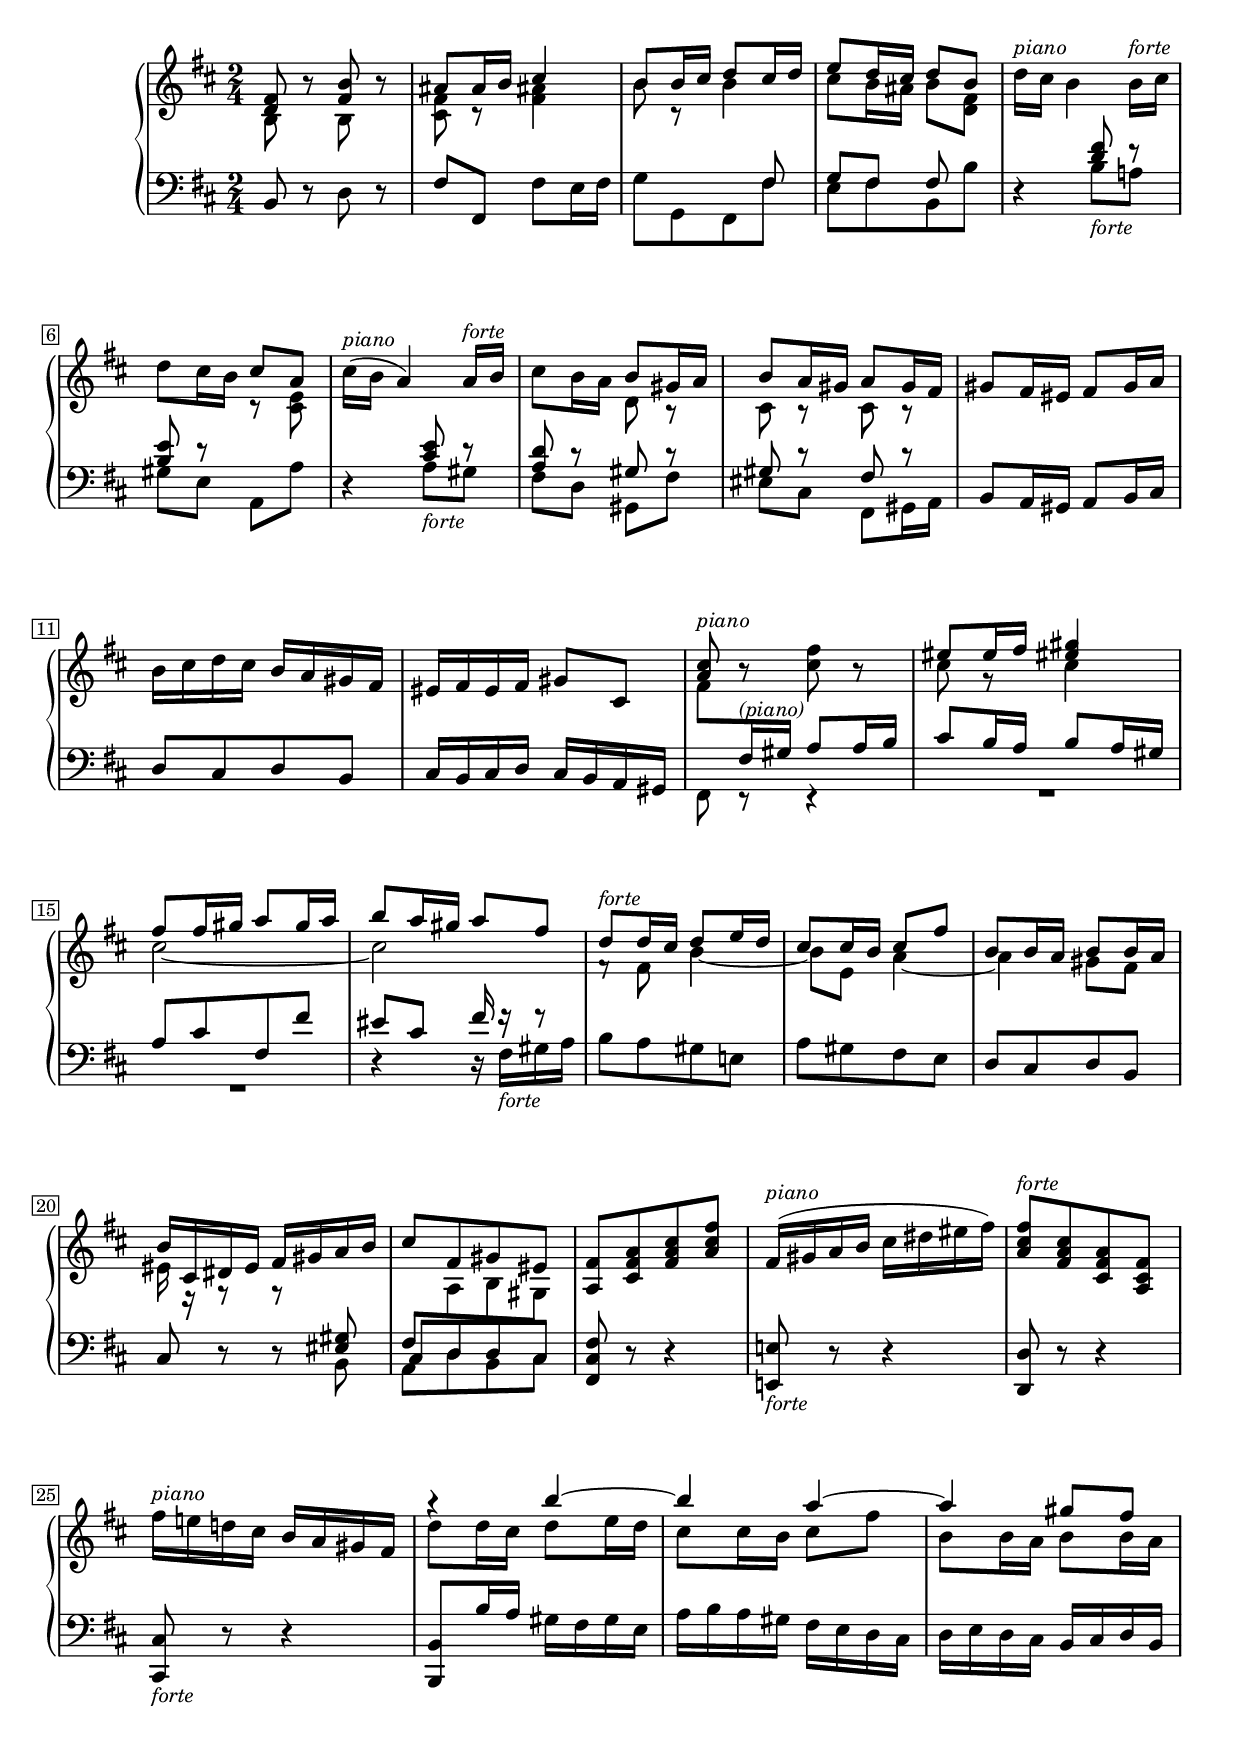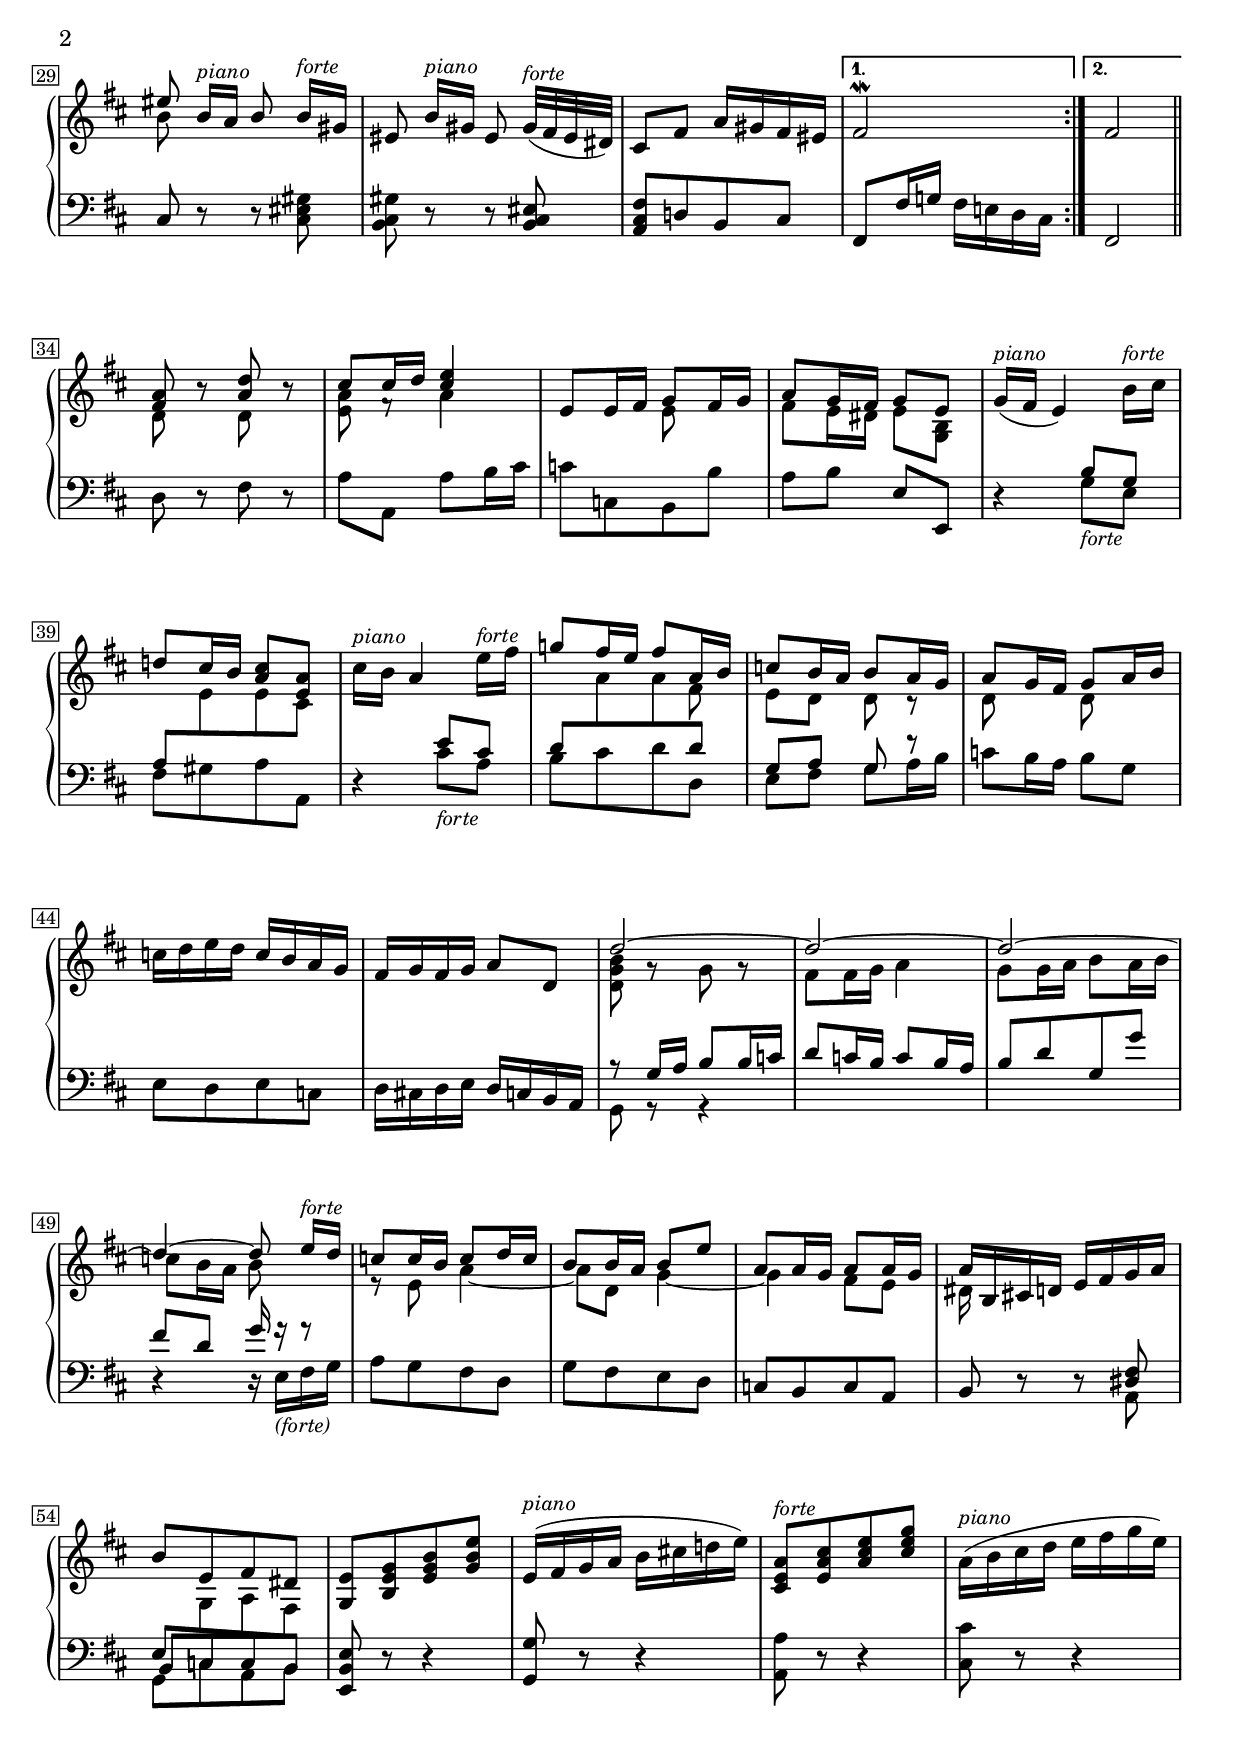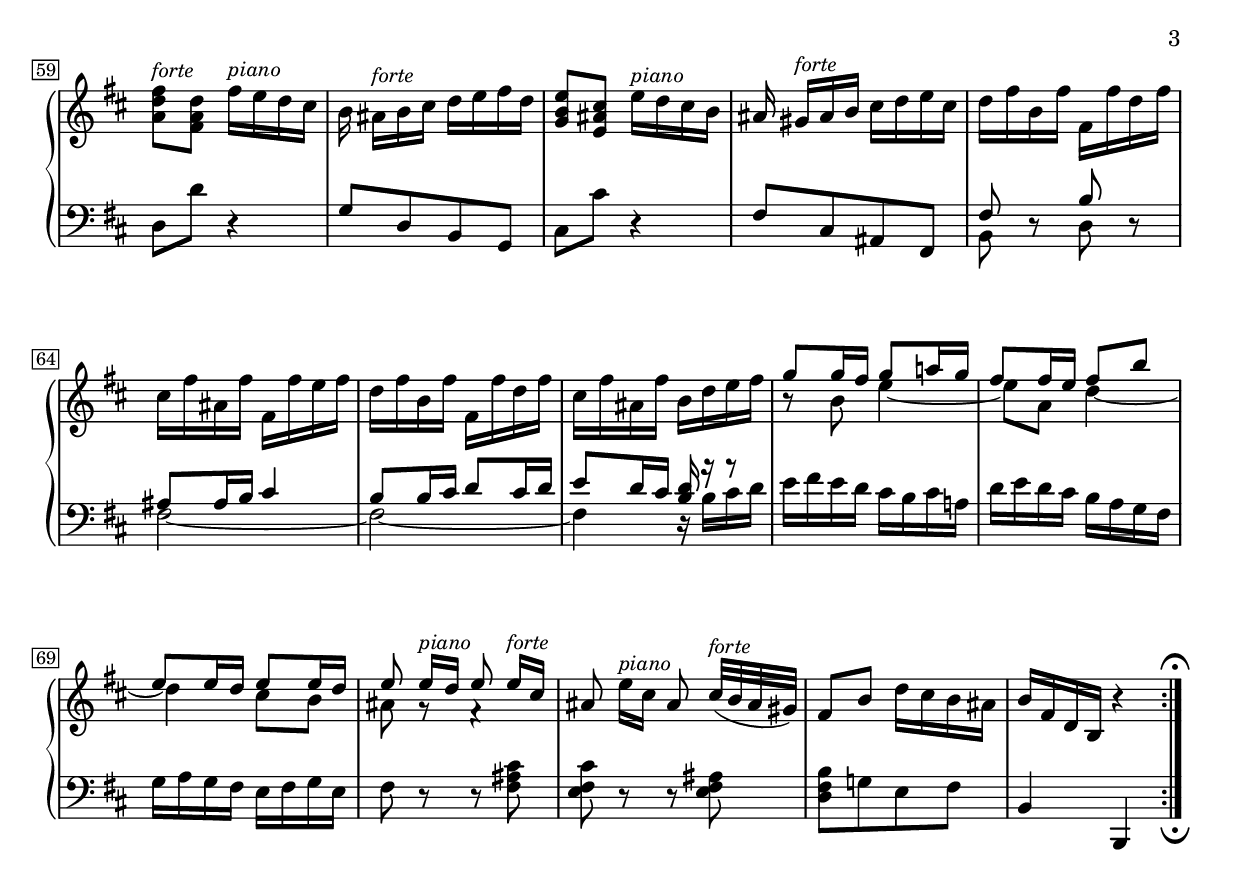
Global = {
  \key b \minor
  \time 2/4
  \include "../global.ly"
}

piano = \markup { "piano" }
forte = \markup { "forte" }

Soprano = \context Voice = "one" \relative c' {
  \voiceOne
  \label #'Echo
  \stemUp\tieUp
  \override MultiMeasureRest.staff-position = #0
  \override Rest.staff-position = #0
  \repeat volta 2 {
  %1
  | <d fis>8 r <fis b> r
  | ais ais16 b cis4
  | b8 b16 cis d8 cis16 d
  | e8 d16 cis d8 b
  %5
  | \stemNeutral d16^\piano cis b4 b16^\forte cis
  | d8 cis16 b \stemUp cis8 a
  | \stemNeutral cis16(^\piano b a4) a16^\forte b
  | cis8 b16 a \stemUp b8 gis16 a
  | b8 a16 gis a8 gis16 fis
  %10
  | \stemNeutral gis8 fis16 eis fis8 gis16 a
  | b cis d cis b a gis fis
  | eis fis eis fis gis8 cis,
  | \once\stemUp <a' cis>8^\piano r_\markup { \raise #3.5  "(piano)" } <cis fis> r
  | \stemUp eis eis16 fis <eis! gis>4
  %15
  | fis8 fis16 gis a8 gis16 a
  | b8 a16 gis a8 fis
  | d8^\forte d16 cis d8 e16 d
  | cis8 cis16 b cis8 fis
  | b,8 b16 a b8 b16 a
  %20
  | b cis, dis eis fis gis a b
  | cis8[ fis, gis eis]
  | \stemNeutral <a, fis'>[ <cis fis a> <fis a cis> <a cis fis>]
  | fis16^\piano( gis a b cis dis eis fis)
  | <a, cis fis>8[^\forte <fis a cis> <cis fis a> <a cis fis>]
  %25
  | fis''16^\piano e! d! cis b a gis fis
  | \stemUp a'4\rest b~
  | b a~
  | a gis8 fis
  | eis b16[^\piano a] b8 b16[^\forte gis]
  %30
  | eis8 b'16[^\piano gis] eis8 gis32^\forte[_( fis eis dis])
  | cis8 fis a16 gis fis eis
    \alternative {
      { fis2\mordent }
      { fis2 }
    }
    \bar "||"
  }
  \break
  \repeat volta 2 {
  | <fis a>8 r <a d> r
  %35
  | cis8 cis16 d <cis e>4
  | e,8 e16 fis g8 fis16 g
  | a8 g16 fis g8 e
  | \stemNeutral\slurNeutral g16(^\piano fis e4) b'16^\forte cis
  | \stemUp d!8 cis16 b <a cis>8 <e a>
  %40
  | \stemNeutral cis'16^\piano b a4 e'16^\forte fis
  | \stemUp g!8 fis16 e fis8 a,16 b
  | c8 b16 a b8 a16 g
  | a8 g16 fis g8 a16 b
  | \stemNeutral c! d e d c b a g
  %45
  | fis g fis g a8 d,
  | \stemUp d'2~
  | d~
  | d~
  | d4~ d8 e16[^\forte d]
  %50
  | c!8 c16 b c8 d16 c
  | b8 b16 a b8 e
  | a, a16 g a8 a16 g
  | a b, cis! d e fis g a
  | b8[ e, fis dis]
  %55
  | <g, e'>[ <b e g> <e g b> <g b e>]
  | \stemNeutral e16(^\piano fis g a b cis! d! e)
  | <cis, e a>8[^\forte <e a cis> <a cis e> <cis e g>]
  | a16(^\piano b cis d e fis g e)
  | <a, d fis>8^\forte <fis a d> fis'16^\piano e d cis
  %60
  | b ais[^\forte b cis] d e fis d
  | <g, b e>8 <e ais cis> e'16^\piano d cis b
  | ais gis[^\forte ais b] cis d e cis
  | d fis b, fis' fis, fis' d fis
  | cis fis ais, fis' fis, fis' e fis
  %65
  | d fis b, fis' fis, fis' d fis
  | cis fis ais, fis' b, d e fis
  | \stemUp g8 g16 fis g8 a!16 g
  | fis8 fis16 e fis8 b
  | e,8 e16 d e8 e16 d
  %70
  | e8 e16[^\piano d] e8 e16[^\forte cis]
  | \stemNeutral ais8 e'16[^\piano cis] ais8 cis32[(^\forte b ais gis)]
  | fis8 b d16 cis b ais
  | b fis d b r4
    \override Score.TextMark.self-alignment-X = #CENTER
    \textEndMark \markup { \musicglyph "scripts.ufermata" }
  }
}

Alto = \context Voice = "two" \relative c' {
  \voiceTwo
  \stemDown\tieDown
  \override Rest.staff-position = #0
  %1
  | b8 s b s
  | <cis fis> c\rest <fis ais!>4
  | b8 c,\rest b'4
  | cis8 b16 ais b8 <d, fis>
  %5
  | s2
  | s4 c8\rest <cis e>
  | s2
  | s4 d8 b\rest
  | cis b\rest cis b\rest
  %10
  | s2*4
  | cis'8 g\rest cis4
  %15
  | cis2~
  | cis
  | f,8\rest fis b4~
  | b8 e, a4~
  | a gis8 fis
  %20
  | eis16 f,\rest g8\rest g\rest s
  | \change Staff = "lower" \stemUp fis8[ \change Staff = "upper" \stemDown a b gis]
  | s2*4
  %26
  | d''8 d16 cis d8 e16 d
  | cis8 cis16 b cis8 fis
  | b,8 b16 a b8 b16 a
  | b8 s4.
  %30
  | s2*4
  | d,8 s d s
  %35
  | <e a> f\rest a4
  | s4 e8 s
  | fis e16 dis e8 <g, b>
  | s2*3
  %41
  | s4. fis'8
  | e[ d] d c\rest
  | d s d s
  | s2*2
  %46
  | <d g b>8 g\rest g g\rest
  | fis fis16 g a4
  | g8 g16 a b8 a16 b
  | c!8 b16 a b8 s
  %50
  | e,\rest e a4~
  | a8 d, g4~
  | g fis8 e
  | dis16 s8. s4
  | \change Staff = "lower" \stemUp e,8[ \change Staff = "upper" \stemDown g a fis]
  %55
  | s2*12
  | r8 b' e4~
  | e8 a, d4~
  | d cis8 b
  | ais g\rest f4\rest
}

Tenor = \context Voice = "three" \relative c {
  \voiceThree
  \stemUp\tieUp
  \override Rest.staff-position = #0
  %1
  | s2*2
  | s4. fis8
  | g[ fis] fis s
  | s4 <d' fis>8 e\rest
  %5
  | <b e> d\rest s4
  | s4 <cis e>8 d\rest
  | <a d> c\rest gis c\rest
  | gis c\rest fis, c'\rest
  | s2*3
  %12
  | \change Staff = "upper" \stemDown fis8 \change Staff = "lower" \stemUp fis,16 gis a8 a16 b
  | cis8 b16 a b8 a16 gis
  | a8[ cis fis, fis']
  | eis cis fis16 f\rest f8\rest
  | s2*3
  %19
  | s4. <eis, gis>8
  | cis[ d d cis]
  | s2*16
  %38
  | s4 b'8 g
  | a[ \change Staff = "upper" \stemDown e' e cis]
  %40
  | \change Staff = "lower" \stemUp s4 e8 cis
  | d[ \change Staff = "upper" \stemDown a' a \change Staff = "lower" \stemUp d,]
  | g,[ a] g e'\rest
  | s2*3
  | a,8\rest g16 a b8 b16 c
  %45
  | d8 c16 b c8 b16 a
  | b8[ d g, g']
  | fis d g16 g\rest g8\rest
  | s2*3
  %52
  | s4. <dis, fis>8
  | b[ c c b]
  | s2*8
  %62
  | fis'8 s b s
  | ais ais16 b cis4
  | b8 b16 cis d8 cis16 d
  %65
  | e8 d16 cis <b d> a'\rest a8\rest
}

Bass = \context Voice = "four" \relative c {
  \voiceFour
  \stemNeutral\tieNeutral
  \override MultiMeasureRest.staff-position = #0
  \override Rest.staff-position = #0
  \repeat volta 2 {
  %1
  | b8 r d r
  | fis fis, fis' e16 fis
  | \stemDown g8[ g, fis fis']
  | e[ fis b, b']
  %5
  | r4 b8_\forte a!
  | gis e a, a'
  | r4 a8_\forte gis
  | fis d gis, fis'
  | eis cis fis, gis16 a
  %10
  | \stemNeutral b8 a16 gis a8 b16 cis
  | d8[ cis d b]
  | cis16 b cis d cis b a gis
  | \stemDown fis8 e\rest e4\rest
  | \override MultiMeasureRest.staff-position = #-6
    R1*2/4*2
  %16
  | r4 r16 fis'_\forte gis a
  | \stemNeutral b8[ a gis e!]
  | a[ gis fis e]
  | d[ cis d b]
  %20
  | cis r r \stemDown b
  | a[ d b cis]
  | \stemNeutral <fis, cis' fis> r r4
  | <e! e'!>8_\forte r r4
  | <d d'>8 r r4
  %25
  | <cis cis'>8_\forte r r4
  | <b b'>8 b''16 a gis fis gis e
  | a b a gis fis e d cis
  | d e d cis b cis d b
  | cis8 r r <cis eis gis>
  %30
  | <b cis gis'> r r <b cis eis>
  | <a cis fis>[ d! b cis]
    \alternative {
      { fis,8 fis'16 g! fis e! d cis }
      { fis,2 }
    }
    \bar "||"
  }
  \repeat volta 2 {
  | d'8 r fis r
  %35
  | a a, a' b16 cis
  | c8[ c, b b']
  | a b e, e,
  | r4 \stemDown g'8_\forte e
  | fis[ gis a a,]
  %40
  | r4 cis'8_\forte a
  | b[ cis d d,]
  | e fis g a16 b
  | \stemNeutral c8 b16 a b8 g
  | e[ d e c]
  %45
  | d16 cis d e d c b a
  | \stemDown g8 g\rest g4\rest
  | s2*2
  | r4 r16 e'_\markup { "(forte)" } fis g
  %50
  | \stemNeutral a8[ g fis d]
  | g[ fis e d]
  | c[ b c a]
  | b r r \stemDown a
  | g[ c a b]
  %55
  | \stemNeutral <e, b' e> r r4
  | <g g'>8 r r4
  | <a a'>8 r r4
  | <cis cis'>8 r r4
  | d8 d' r4
  %60
  | g,8[ d b g]
  | cis8 cis' r4
  | fis,8[ cis ais fis]
  | \stemDown\tieDown b r d r
  | fis2~
  %65
  | fis~
  | fis4 r16 b cis d
  | \stemNeutral e16 fis e d cis b cis a!
  | d e d cis b a g fis
  | g a g fis e fis g e
  %70
  | fis8 r r <fis ais cis>
  | <e fis cis'> r r <e fis ais>
  | <d fis b>[ g! e fis]
  | b,4 b,
    \tweak direction #DOWN
    \textEndMark \markup { \musicglyph "scripts.dfermata" }
  }
}

\score {
  \new PianoStaff
  <<
    \accidentalStyle Score.piano
    \context Staff = "upper" <<
      \set Staff.midiInstrument = #"acoustic grand"
      \Global
      \clef treble
      \Soprano
      \Alto
    >>
    \context Staff = "lower" <<
      \set Staff.midiInstrument = #"acoustic grand"
      \Global
      \clef bass
      \Tenor
      \Bass
    >>
  >>
  \header {
    composer = ##f % "Johann Sebastian Bach"
    opus = ##f % "BWV 831"
    title = \markup { "Echo" }
    subtitle = ##f
  }
  \layout {
    \context {
      \PianoStaff
      \override Parentheses.font-size = #-2
      \override TextScript.font-shape = #'italic
      \override TextScript.font-size = #-1
    }
  }
  \midi {
    \tempo 4 = 100
  }
}
